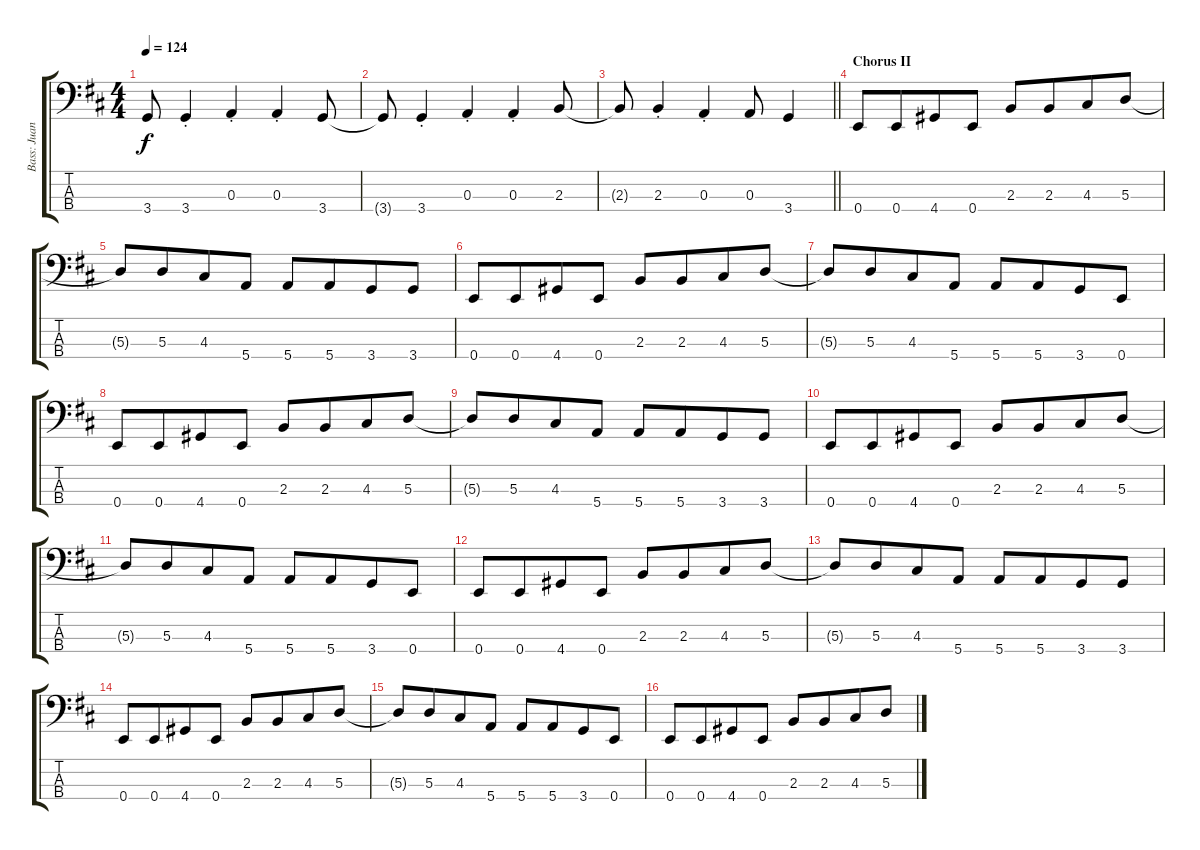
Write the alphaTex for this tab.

\track ("Bass: Juan" "Bass: Juan") {instrument electricbassfinger}
\staff {score tabs}
\tuning (G2 D2 A1 E1) {hide}
\ts (4 4)
\tempo 124
\clef f4
\ks d
3.4{t}.8{dy f} 3.4{st}.4 0.3{st}.4 0.3{st}.4 3.4.8 |
3.4{t}.8 3.4{st}.4 0.3{st}.4 0.3{st}.4 2.3.8 |
\barLineRight lightlight
2.3{t}.8 2.3{st}.4 0.3{st}.4 0.3.8 3.4.4 |
\section ("" "Chorus II")
0.4.8 0.4.8{beam merge} 4.4.8 0.4.8 2.3.8 2.3.8{beam merge} 4.3.8 5.3.8 |
5.3{t}.8 5.3.8{beam merge} 4.3.8 5.4.8 5.4.8 5.4.8{beam merge} 3.4.8 3.4.8 |
0.4.8 0.4.8{beam merge} 4.4.8 0.4.8 2.3.8 2.3.8{beam merge} 4.3.8 5.3.8 |
5.3{t}.8 5.3.8{beam merge} 4.3.8 5.4.8 5.4.8 5.4.8{beam merge} 3.4.8 0.4.8 |
0.4.8 0.4.8{beam merge} 4.4.8 0.4.8 2.3.8 2.3.8{beam merge} 4.3.8 5.3.8 |
5.3{t}.8 5.3.8{beam merge} 4.3.8 5.4.8 5.4.8 5.4.8{beam merge} 3.4.8 3.4.8 |
0.4.8 0.4.8{beam merge} 4.4.8 0.4.8 2.3.8 2.3.8{beam merge} 4.3.8 5.3.8 |
5.3{t}.8 5.3.8{beam merge} 4.3.8 5.4.8 5.4.8 5.4.8{beam merge} 3.4.8 0.4.8 |
0.4.8 0.4.8{beam merge} 4.4.8 0.4.8 2.3.8 2.3.8{beam merge} 4.3.8 5.3.8 |
5.3{t}.8 5.3.8{beam merge} 4.3.8 5.4.8 5.4.8 5.4.8{beam merge} 3.4.8 3.4.8 |
0.4.8 0.4.8{beam merge} 4.4.8 0.4.8 2.3.8 2.3.8{beam merge} 4.3.8 5.3.8 |
5.3{t}.8 5.3.8{beam merge} 4.3.8 5.4.8 5.4.8 5.4.8{beam merge} 3.4.8 0.4.8 |
0.4.8 0.4.8{beam merge} 4.4.8 0.4.8 2.3.8 2.3.8{beam merge} 4.3.8 5.3.8
